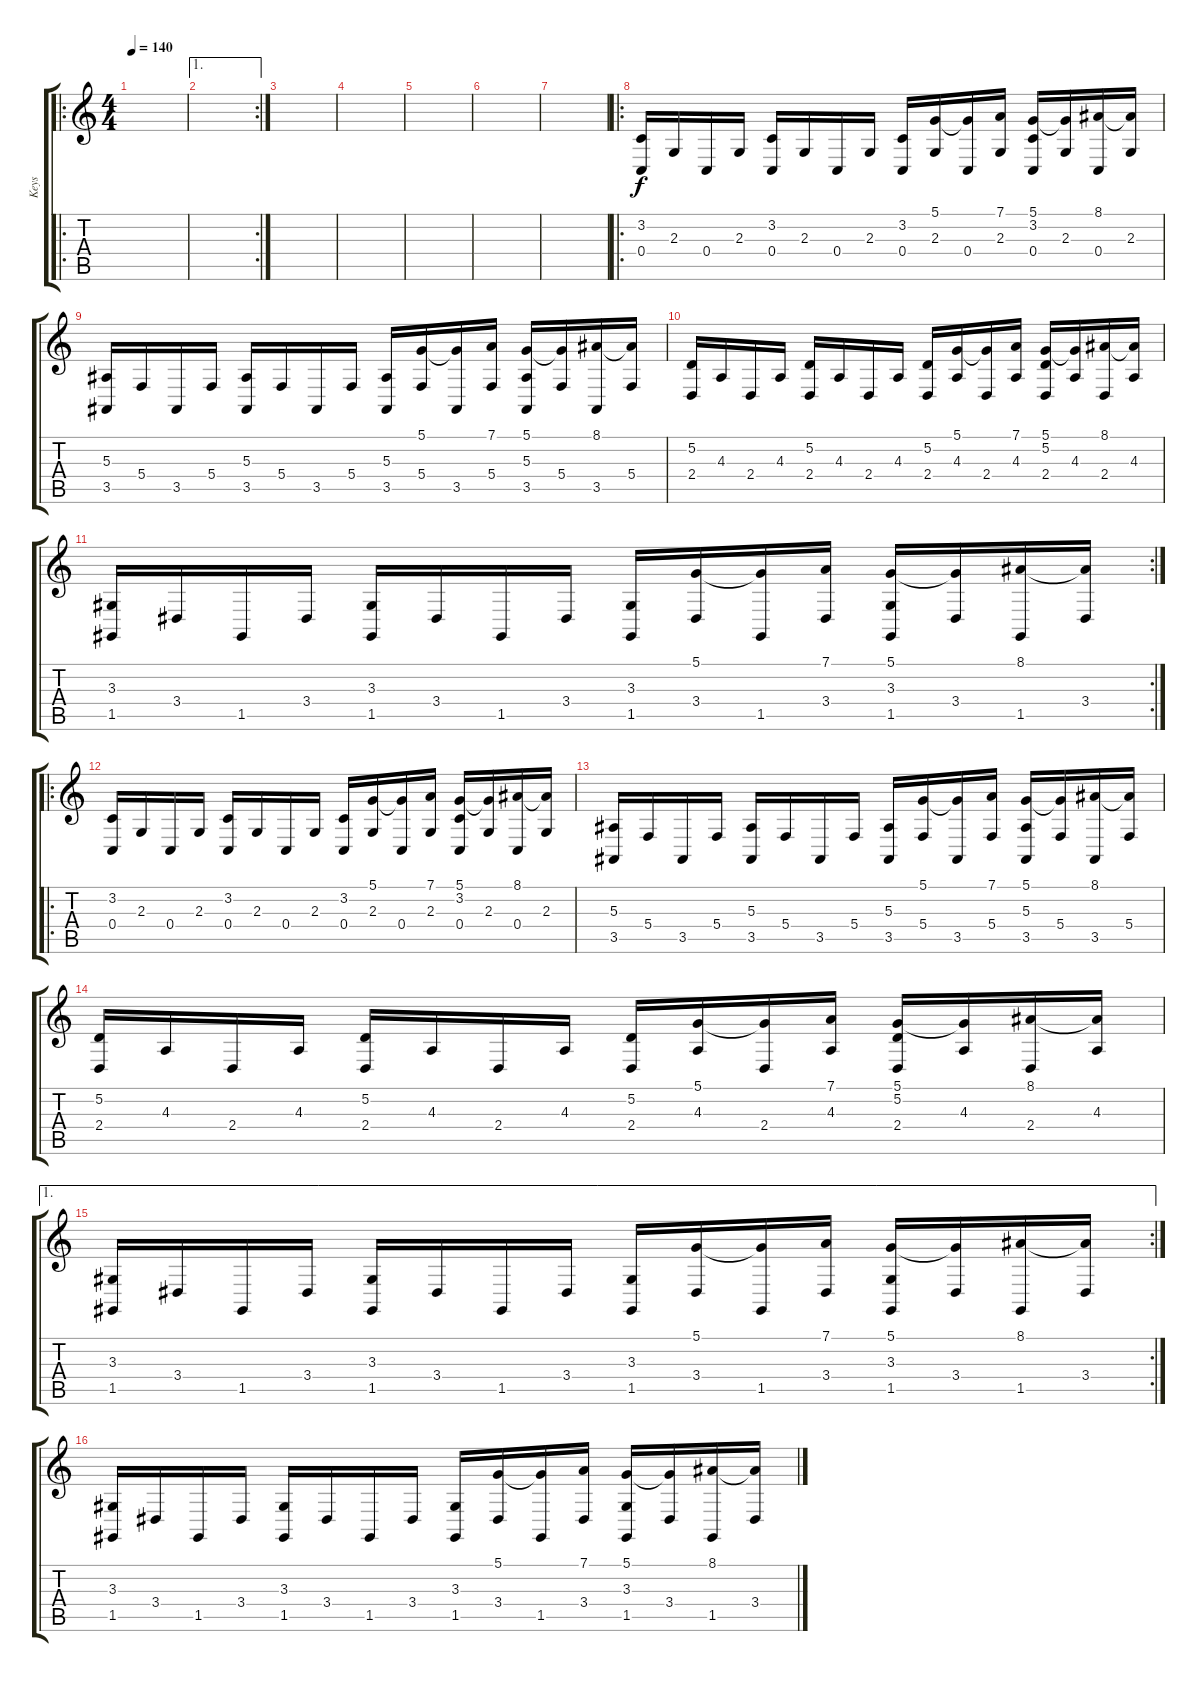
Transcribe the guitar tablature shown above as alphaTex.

\track ("Keys" "Keys") {instrument harpsichord}
\staff {score tabs}
\tuning (D4 A3 F3 C3 G2 C2) {hide}
\ro
\ts (4 4)
\tempo 140
\clef g2
\ks c
|
\ae 1
\rc 2
|
|
|
|
|
|
\ro
(3.2 0.4).16 2.3.16 0.4.16 2.3.16 (3.2 0.4).16 2.3.16 0.4.16 2.3.16 (3.2 0.4).16 (5.1 2.3).16 (5.1{t} 0.4).16 (7.1 2.3).16 (5.1 3.2 0.4).16 (5.1{t} 2.3).16 (8.1 0.4).16 (8.1{t} 2.3).16 |
(5.3 3.5).16 5.4.16 3.5.16 5.4.16 (5.3 3.5).16 5.4.16 3.5.16 5.4.16 (5.3 3.5).16 (5.1 5.4).16 (5.1{t} 3.5).16 (7.1 5.4).16 (5.1 5.3 3.5).16 (5.1{t} 5.4).16 (8.1 3.5).16 (8.1{t} 5.4).16 |
(5.2 2.4).16 4.3.16 2.4.16 4.3.16 (5.2 2.4).16 4.3.16 2.4.16 4.3.16 (5.2 2.4).16 (5.1 4.3).16 (5.1{t} 2.4).16 (7.1 4.3).16 (5.1 5.2 2.4).16 (5.1{t} 4.3).16 (8.1 2.4).16 (8.1{t} 4.3).16 |
\rc 2
(3.3 1.5).16 3.4.16 1.5.16 3.4.16 (3.3 1.5).16 3.4.16 1.5.16 3.4.16 (3.3 1.5).16 (5.1 3.4).16 (5.1{t} 1.5).16 (7.1 3.4).16 (5.1 3.3 1.5).16 (5.1{t} 3.4).16 (8.1 1.5).16 (8.1{t} 3.4).16 |
\ro
(3.2 0.4).16 2.3.16 0.4.16 2.3.16 (3.2 0.4).16 2.3.16 0.4.16 2.3.16 (3.2 0.4).16 (5.1 2.3).16 (5.1{t} 0.4).16 (7.1 2.3).16 (5.1 3.2 0.4).16 (5.1{t} 2.3).16 (8.1 0.4).16 (8.1{t} 2.3).16 |
(5.3 3.5).16 5.4.16 3.5.16 5.4.16 (5.3 3.5).16 5.4.16 3.5.16 5.4.16 (5.3 3.5).16 (5.1 5.4).16 (5.1{t} 3.5).16 (7.1 5.4).16 (5.1 5.3 3.5).16 (5.1{t} 5.4).16 (8.1 3.5).16 (8.1{t} 5.4).16 |
(5.2 2.4).16 4.3.16 2.4.16 4.3.16 (5.2 2.4).16 4.3.16 2.4.16 4.3.16 (5.2 2.4).16 (5.1 4.3).16 (5.1{t} 2.4).16 (7.1 4.3).16 (5.1 5.2 2.4).16 (5.1{t} 4.3).16 (8.1 2.4).16 (8.1{t} 4.3).16 |
\ae 1
\rc 2
(3.3 1.5).16 3.4.16 1.5.16 3.4.16 (3.3 1.5).16 3.4.16 1.5.16 3.4.16 (3.3 1.5).16 (5.1 3.4).16 (5.1{t} 1.5).16 (7.1 3.4).16 (5.1 3.3 1.5).16 (5.1{t} 3.4).16 (8.1 1.5).16 (8.1{t} 3.4).16 |
(3.3 1.5).16 3.4.16 1.5.16 3.4.16 (3.3 1.5).16 3.4.16 1.5.16 3.4.16 (3.3 1.5).16 (5.1 3.4).16 (5.1{t} 1.5).16 (7.1 3.4).16 (5.1 3.3 1.5).16 (5.1{t} 3.4).16 (8.1 1.5).16 (8.1{t} 3.4).16
